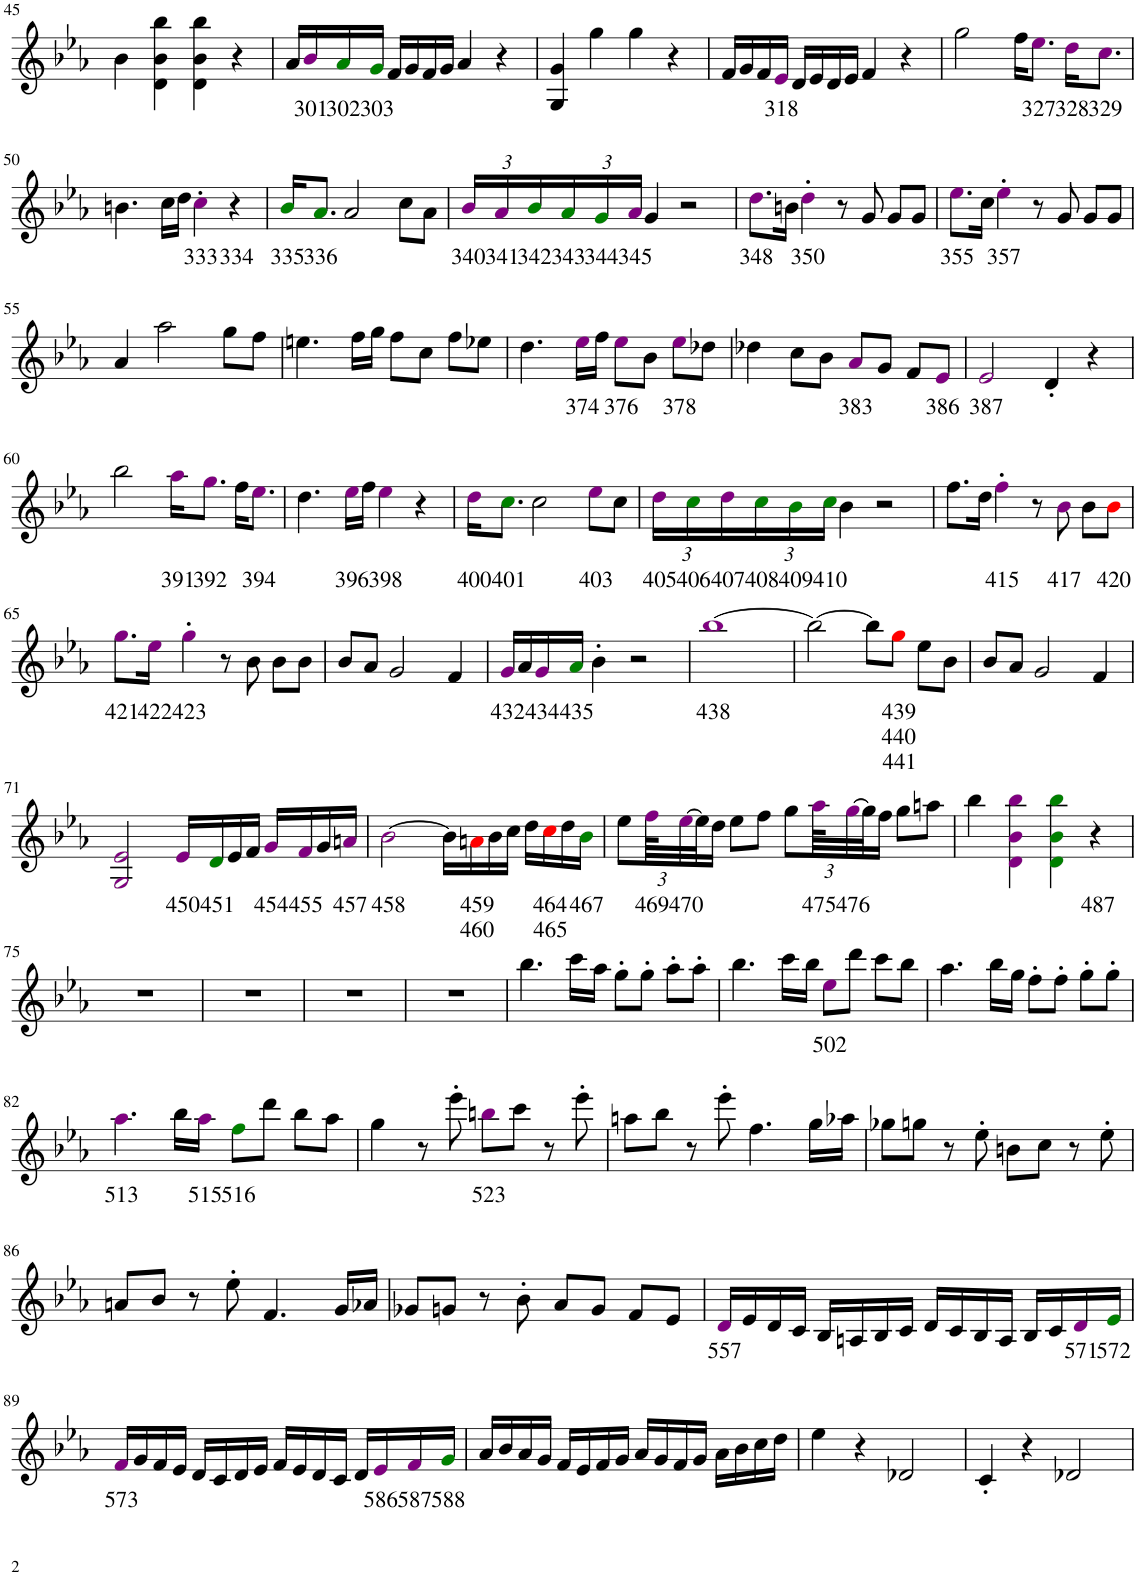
**kern	**text	**text	**text
*part1	*part1	*part1	*part1
*staff1	*staff1	*staff1	*staff1
*I"Violin, Violino I	*	*	*
*I'Vln.	*	*	*
!!LO:PB:g=z
*clefG2	*	*	*
*k[b-e-a-]	*	*	*
*M4/4	*	*	*
=45	=45	=45	=45
4b-\	.	.	.
4d\ 4b-\ 4bb-\	.	.	.
4d\ 4b-\ 4bb-\	.	.	.
4r	.	.	.
=46	=46	=46	=46
16a-/LL	.	.	.
!	!LO:LY:b	!	!
16b-i/	301	.	.
!	!LO:LY:b	!	!
16a-j/	302	.	.
!	!LO:LY:b	!	!
16gj/JJ	303	.	.
16f/LL	.	.	.
16g/	.	.	.
16f/	.	.	.
16g/JJ	.	.	.
4a-/	.	.	.
4r	.	.	.
=47	=47	=47	=47
4G/ 4g/	.	.	.
4gg\	.	.	.
4gg\	.	.	.
4r	.	.	.
=48	=48	=48	=48
16f/LL	.	.	.
16g/	.	.	.
16f/	.	.	.
!	!LO:LY:b	!	!
16e-i/JJ	318	.	.
16d/LL	.	.	.
16e-/	.	.	.
16d/	.	.	.
16e-/JJ	.	.	.
4f/	.	.	.
4r	.	.	.
=49	=49	=49	=49
2gg\	.	.	.
16ff\KL	.	.	.
!	!LO:LY:b	!	!
8.ee-i\J	327	.	.
!	!LO:LY:b	!	!
16ddi\KL	328	.	.
!	!LO:LY:b	!	!
8.cci\J	329	.	.
!!LO:LB:g=z
=50	=50	=50	=50
4.bn\	.	.	.
16cc\LL	.	.	.
16dd\JJ	.	.	.
!	!LO:LY:b	!	!
4cc'i\	333	.	.
!	!LO:LY:b	!	!
4r	334	.	.
=51	=51	=51	=51
!	!LO:LY:b	!	!
16b-j/KL	335	.	.
!	!LO:LY:b	!	!
8.a-j/J	336	.	.
2a-/	.	.	.
8cc\L	.	.	.
8a-\J	.	.	.
=52	=52	=52	=52
*Xbrackettup	*	*	*
!	!LO:LY:b	!	!
24b-i/LL	340	.	.
!	!LO:LY:b	!	!
24a-i/	341	.	.
!	!LO:LY:b	!	!
24b-j/	342	.	.
!	!LO:LY:b	!	!
24a-j/	343	.	.
!	!LO:LY:b	!	!
24gj/	344	.	.
!	!LO:LY:b	!	!
24a-i/JJ	345	.	.
4g/	.	.	.
2r	.	.	.
=53	=53	=53	=53
!	!LO:LY:b	!	!
8.ddi\L	348	.	.
16bn\Jk	.	.	.
!	!LO:LY:b	!	!
4dd'i\	350	.	.
8r	.	.	.
8g/	.	.	.
8g/L	.	.	.
8g/J	.	.	.
=54	=54	=54	=54
!	!LO:LY:b	!	!
8.ee-i\L	355	.	.
16cc\Jk	.	.	.
!	!LO:LY:b	!	!
4ee-'i\	357	.	.
8r	.	.	.
8g/	.	.	.
8g/L	.	.	.
8g/J	.	.	.
!!LO:LB:g=z
=55	=55	=55	=55
4a-/	.	.	.
2aa-\	.	.	.
8gg\L	.	.	.
8ff\J	.	.	.
=56	=56	=56	=56
4.een\	.	.	.
16ff\LL	.	.	.
16gg\JJ	.	.	.
8ff\L	.	.	.
8cc\J	.	.	.
8ff\L	.	.	.
8ee-X\J	.	.	.
=57	=57	=57	=57
4.dd\	.	.	.
!	!LO:LY:b	!	!
16ee-i\LL	374	.	.
16ff\JJ	.	.	.
!	!LO:LY:b	!	!
8ee-i\L	376	.	.
8b-\J	.	.	.
!	!LO:LY:b	!	!
8ee-i\L	378	.	.
8dd-X\J	.	.	.
=58	=58	=58	=58
4dd-X\	.	.	.
8cc\L	.	.	.
8b-\J	.	.	.
!	!LO:LY:b	!	!
8a-i/L	383	.	.
8g/J	.	.	.
8f/L	.	.	.
!	!LO:LY:b	!	!
8e-i/J	386	.	.
=59	=59	=59	=59
!	!LO:LY:b	!	!
2e-i/	387	.	.
4d'/	.	.	.
4r	.	.	.
!!LO:LB:g=z
=60	=60	=60	=60
2bb-\	.	.	.
!	!LO:LY:b	!	!
16aa-i\KL	391	.	.
!	!LO:LY:b	!	!
8.ggi\J	392	.	.
16ff\KL	.	.	.
!	!LO:LY:b	!	!
8.ee-i\J	394	.	.
=61	=61	=61	=61
4.dd\	.	.	.
!	!LO:LY:b	!	!
16ee-i\LL	396	.	.
16ff\JJ	.	.	.
!	!LO:LY:b	!	!
4ee-i\	398	.	.
4r	.	.	.
=62	=62	=62	=62
!	!LO:LY:b	!	!
16ddi\KL	400	.	.
!	!LO:LY:b	!	!
8.ccj\J	401	.	.
2cc\	.	.	.
!	!LO:LY:b	!	!
8ee-i\L	403	.	.
8cc\J	.	.	.
=63	=63	=63	=63
!	!LO:LY:b	!	!
24ddi\LL	405	.	.
!	!LO:LY:b	!	!
24ccj\	406	.	.
!	!LO:LY:b	!	!
24ddi\	407	.	.
!	!LO:LY:b	!	!
24ccj\	408	.	.
!	!LO:LY:b	!	!
24b-j\	409	.	.
!	!LO:LY:b	!	!
24ccj\JJ	410	.	.
4b-\	.	.	.
2r	.	.	.
=64	=64	=64	=64
8.ff\L	.	.	.
16dd\Jk	.	.	.
!	!LO:LY:b	!	!
4ff'i\	415	.	.
8r	.	.	.
!	!LO:LY:b	!	!
8b-i\	417	.	.
8b-\L	.	.	.
!	!LO:LY:b	!	!
8b-Z\J	420	.	.
!!LO:LB:g=z
=65	=65	=65	=65
!	!LO:LY:b	!	!
8.ggi\L	421	.	.
!	!LO:LY:b	!	!
16ee-i\Jk	422	.	.
!	!LO:LY:b	!	!
4gg'i\	423	.	.
8r	.	.	.
8b-\	.	.	.
8b-\L	.	.	.
8b-\J	.	.	.
=66	=66	=66	=66
8b-/L	.	.	.
8a-/J	.	.	.
2g/	.	.	.
4f/	.	.	.
=67	=67	=67	=67
!	!LO:LY:b	!	!
16gi/LL	432	.	.
16a-/	.	.	.
!	!LO:LY:b	!	!
16gi/	434	.	.
!	!LO:LY:b	!	!
16a-j/JJ	435	.	.
4b-'\	.	.	.
2r	.	.	.
=68	=68	=68	=68
!	!LO:LY:b	!	!
[1bb-i	438	.	.
=69	=69	=69	=69
2bb-\_	.	.	.
8bb-\L]	.	.	.
!	!LO:LY:b	!LO:LY:b	!LO:LY:b
8ggZ\J	439	440	441
8ee-\L	.	.	.
8b-\J	.	.	.
=70	=70	=70	=70
8b-/L	.	.	.
8a-/J	.	.	.
2g/	.	.	.
4f/	.	.	.
!!LO:LB:g=z
=71	=71	=71	=71
2Gi/ 2e-i/	.	.	.
!	!LO:LY:b	!	!
16e-i/LL	450	.	.
!	!LO:LY:b	!	!
16dj/	451	.	.
16e-/	.	.	.
16f/JJ	.	.	.
!	!LO:LY:b	!	!
16gi/LL	454	.	.
!	!LO:LY:b	!	!
16fi/	455	.	.
16g/	.	.	.
!	!LO:LY:b	!	!
16ani/JJ	457	.	.
=72	=72	=72	=72
!	!LO:LY:b	!	!
[2b-i\	458	.	.
16b-\LL]	.	.	.
!	!LO:LY:b	!LO:LY:b	!
16anZ\	459	460	.
16b-\	.	.	.
16cc\JJ	.	.	.
16dd\LL	.	.	.
!	!LO:LY:b	!LO:LY:b	!
16ccZ\	464	465	.
16dd\	.	.	.
!	!LO:LY:b	!	!
16b-j\JJ	467	.	.
=73	=73	=73	=73
8ee-\L	.	.	.
!	!LO:LY:b	!	!
96ffi\KLL	469	.	.
!	!LO:LY:b	!	!
[48ee-i\	470	.	.
32ee-\J]	.	.	.
16dd\JJ	.	.	.
8ee-\L	.	.	.
8ff\J	.	.	.
8gg\L	.	.	.
!	!LO:LY:b	!	!
96aa-i\KLL	475	.	.
!	!LO:LY:b	!	!
[48ggi\	476	.	.
32gg\J]	.	.	.
16ff\JJ	.	.	.
8gg\L	.	.	.
8aan\J	.	.	.
=74	=74	=74	=74
4bb-\	.	.	.
4di\ 4b-i\ 4bb-i\	.	.	.
4dj\ 4b-j\ 4bb-j\	.	.	.
!	!LO:LY:b	!	!
4r	487	.	.
!!LO:LB:g=z
=75	=75	=75	=75
1r	.	.	.
=76	=76	=76	=76
1r	.	.	.
=77	=77	=77	=77
1r	.	.	.
=78	=78	=78	=78
1r	.	.	.
=79	=79	=79	=79
4.bb-\	.	.	.
16ccc\LL	.	.	.
16aa-\JJ	.	.	.
8gg'\L	.	.	.
8gg'\J	.	.	.
8aa-'\L	.	.	.
8aa-'\J	.	.	.
=80	=80	=80	=80
4.bb-\	.	.	.
16ccc\LL	.	.	.
16bb-\JJ	.	.	.
!	!LO:LY:b	!	!
8ee-i\L	502	.	.
8ddd\J	.	.	.
8ccc\L	.	.	.
8bb-\J	.	.	.
=81	=81	=81	=81
4.aa-\	.	.	.
16bb-\LL	.	.	.
16gg\JJ	.	.	.
8ff'\L	.	.	.
8ff'\J	.	.	.
8gg'\L	.	.	.
8gg'\J	.	.	.
!!LO:LB:g=z
=82	=82	=82	=82
!	!LO:LY:b	!	!
4.aa-i\	513	.	.
16bb-\LL	.	.	.
!	!LO:LY:b	!	!
16aa-i\JJ	515	.	.
!	!LO:LY:b	!	!
8ffj\L	516	.	.
8ddd\J	.	.	.
8bb-\L	.	.	.
8aa-\J	.	.	.
=83	=83	=83	=83
4gg\	.	.	.
8r	.	.	.
8eee-'\	.	.	.
!	!LO:LY:b	!	!
8bbni\L	523	.	.
8ccc\J	.	.	.
8r	.	.	.
8eee-'\	.	.	.
=84	=84	=84	=84
8aan\L	.	.	.
8bb-\J	.	.	.
8r	.	.	.
8eee-'\	.	.	.
4.ff\	.	.	.
16gg\LL	.	.	.
16aa-X\JJ	.	.	.
=85	=85	=85	=85
8gg-X\L	.	.	.
8ggn\J	.	.	.
8r	.	.	.
8ee-'\	.	.	.
8bn\L	.	.	.
8cc\J	.	.	.
8r	.	.	.
8ee-'\	.	.	.
!!LO:LB:g=z
=86	=86	=86	=86
8an/L	.	.	.
8b-/J	.	.	.
8r	.	.	.
8ee-'\	.	.	.
4.f/	.	.	.
16g/LL	.	.	.
16a-X/JJ	.	.	.
=87	=87	=87	=87
8g-X/L	.	.	.
8gn/J	.	.	.
8r	.	.	.
8b-'\	.	.	.
8a-/L	.	.	.
8g/J	.	.	.
8f/L	.	.	.
8e-/J	.	.	.
=88	=88	=88	=88
!	!LO:LY:b	!	!
16di/LL	557	.	.
16e-/	.	.	.
16d/	.	.	.
16c/JJ	.	.	.
16B-/LL	.	.	.
16An/	.	.	.
16B-/	.	.	.
16c/JJ	.	.	.
16d/LL	.	.	.
16c/	.	.	.
16B-/	.	.	.
16A/JJ	.	.	.
16B-/LL	.	.	.
16c/	.	.	.
!	!LO:LY:b	!	!
16di/	571	.	.
!	!LO:LY:b	!	!
16e-j/JJ	572	.	.
!!LO:LB:g=z
=89	=89	=89	=89
!	!LO:LY:b	!	!
16fi/LL	573	.	.
16g/	.	.	.
16f/	.	.	.
16e-/JJ	.	.	.
16d/LL	.	.	.
16c/	.	.	.
16d/	.	.	.
16e-/JJ	.	.	.
16f/LL	.	.	.
16e-/	.	.	.
16d/	.	.	.
16c/JJ	.	.	.
16d/LL	.	.	.
!	!LO:LY:b	!	!
16e-i/	586	.	.
!	!LO:LY:b	!	!
16fi/	587	.	.
!	!LO:LY:b	!	!
16gj/JJ	588	.	.
=90	=90	=90	=90
16a-/LL	.	.	.
16b-/	.	.	.
16a-/	.	.	.
16g/JJ	.	.	.
16f/LL	.	.	.
16e-/	.	.	.
16f/	.	.	.
16g/JJ	.	.	.
16a-/LL	.	.	.
16g/	.	.	.
16f/	.	.	.
16g/JJ	.	.	.
16a-\LL	.	.	.
16b-\	.	.	.
16cc\	.	.	.
16dd\JJ	.	.	.
=91	=91	=91	=91
4ee-\	.	.	.
4r	.	.	.
2d-X/	.	.	.
=92	=92	=92	=92
4c'/	.	.	.
4r	.	.	.
2d-X/	.	.	.
=	=	=	=
*-	*-	*-	*-
